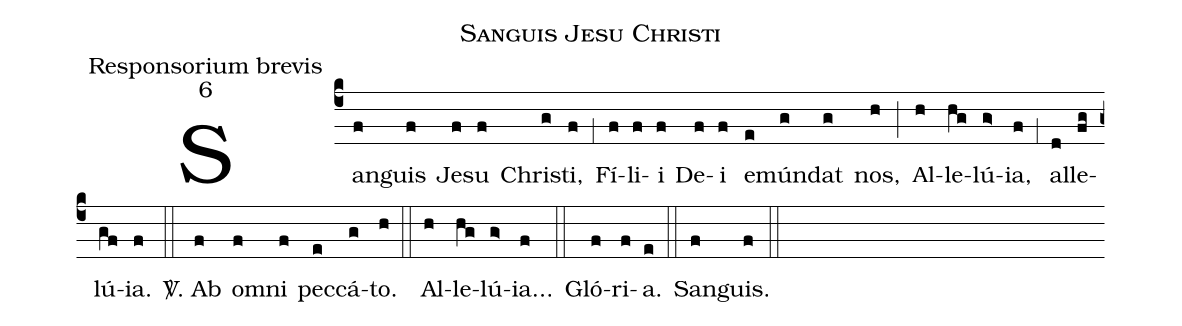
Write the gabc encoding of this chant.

name:Sanguis Jesu Christi;
office-part:Responsorium brevis;
mode:6;
%%
(c4) San(f)guis(f) Je(f)su(f) Chri(g)sti,(f) (,1) Fí(f)li(f)i(f) De(f)i(f) e(e)mún(g)dat(g) nos,(h) (;) Al(h)le(hg)lú(g>)ia,(f) (,1) al(d)le(fg)lú(gf)ia.(f) (::)

<sp>V/</sp>. Ab(f) o(f)mni(f) pec(e)cá(g)to.(h) (::)
Al(h)le(hg)lú(g>)ia...(f) (::)

Gló(f)ri(f)a.(e) (::)
San(f)guis.(f) (::)
